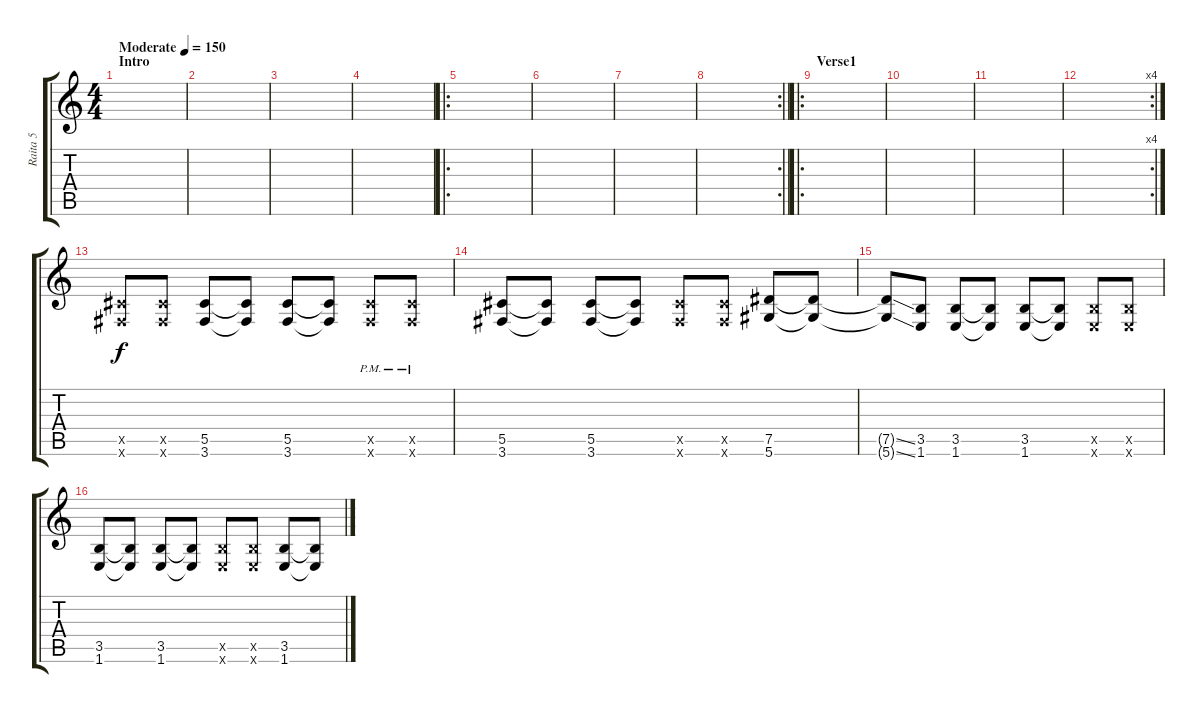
\track ("Raita 5" "Raita 5") {instrument overdrivenguitar}
\staff {score tabs}
\tuning (Eb4 Bb3 Gb3 Db3 Ab2 Eb2) {hide}
\ts (4 4)
\section ("" "Intro")
\tempo (150 "Moderate")
\clef g2
\ks c
|
|
|
|
\ro
|
|
|
\rc 2
\barLineRight lightlight
|
\ro
\section ("" "Verse1")
|
|
|
\rc 4
|
(5.5{x} 3.6{x}).8 (5.5{x} 3.6{x}).8 (5.5 3.6).8 (5.5{t} 3.6{t}).8 (5.5 3.6).8 (5.5{t} 3.6{t}).8 (5.5{pm x} 3.6{pm x}).8 (5.5{pm x} 3.6{pm x}).8 |
(5.5 3.6).8 (5.5{t} 3.6{t}).8 (5.5 3.6).8 (5.5{t} 3.6{t}).8 (5.5{x} 3.6{x}).8 (5.5{x} 3.6{x}).8 (7.5 5.6).8 (7.5{t} 5.6{t}).8 |
(7.5{ss t} 5.6{ss t}).8 (3.5 1.6).8 (3.5 1.6).8 (3.5{t} 1.6{t}).8 (3.5 1.6).8 (3.5{t} 1.6{t}).8 (3.5{x} 1.6{x}).8 (3.5{x} 1.6{x}).8 |
(3.5 1.6).8 (3.5{t} 1.6{t}).8 (3.5 1.6).8 (3.5{t} 1.6{t}).8 (3.5{x} 1.6{x}).8 (3.5{x} 1.6{x}).8 (3.5 1.6).8 (3.5{t} 1.6{t}).8
